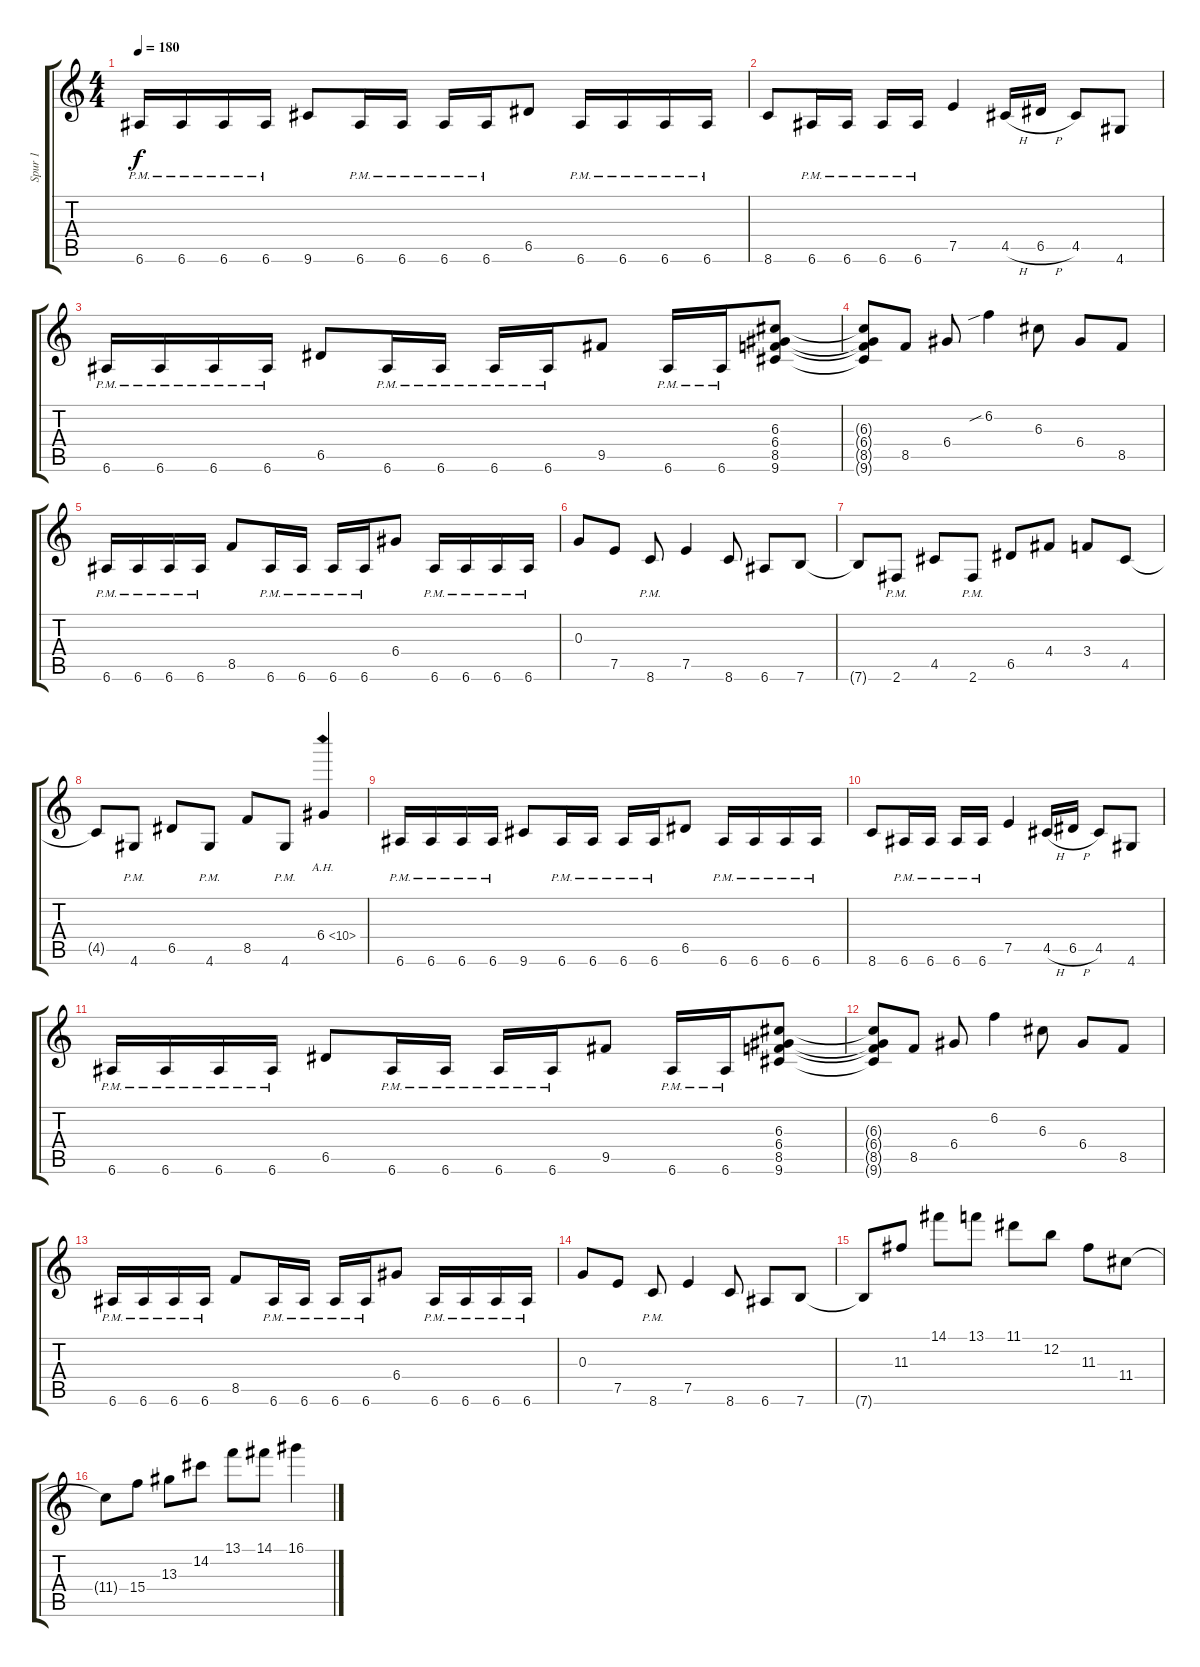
\track ("Spur 1" "Spur 1") {instrument overdrivenguitar}
\staff {score tabs}
\tuning (E4 B3 G3 D3 A2 E2) {hide}
\ts (4 4)
\tempo 180
\clef g2
\ks c
6.6{pm}.16{dy f} 6.6{pm}.16 6.6{pm}.16 6.6{pm}.16 9.6.8 6.6{pm}.16 6.6{pm}.16 6.6{pm}.16 6.6{pm}.16 6.5.8 6.6{pm}.16 6.6{pm}.16 6.6{pm}.16 6.6{pm}.16 |
8.6.8 6.6{pm}.16 6.6{pm}.16 6.6{pm}.16 6.6{pm}.16 7.5.4 4.5{h}.16 6.5{h}.16 4.5.8 4.6.8 |
6.6{pm}.16 6.6{pm}.16 6.6{pm}.16 6.6{pm}.16 6.5.8 6.6{pm}.16 6.6{pm}.16 6.6{pm}.16 6.6{pm}.16 9.5.8 6.6{pm}.16 6.6{pm}.16 (6.3 6.4 8.5 9.6).8 |
(6.3{t} 6.4{t} 8.5{t} 9.6{t}).8 8.5.8 6.4.8 6.2{sib}.4 6.3.8 6.4.8 8.5.8 |
6.6{pm}.16 6.6{pm}.16 6.6{pm}.16 6.6{pm}.16 8.5.8 6.6{pm}.16 6.6{pm}.16 6.6{pm}.16 6.6{pm}.16 6.4.8 6.6{pm}.16 6.6{pm}.16 6.6{pm}.16 6.6{pm}.16 |
0.3.8 7.5.8 8.6{pm}.8 7.5.4 8.6.8 6.6.8 7.6.8 |
7.6{t}.8 2.6{pm}.8 4.5.8 2.6{pm}.8 6.5.8 4.4.8 3.4.8 4.5.8 |
4.5{t}.8 4.6{pm}.8 6.5.8 4.6{pm}.8 8.5.8 4.6{pm}.8 6.4{ah 4}.4 |
6.6{pm}.16 6.6{pm}.16 6.6{pm}.16 6.6{pm}.16 9.6.8 6.6{pm}.16 6.6{pm}.16 6.6{pm}.16 6.6{pm}.16 6.5.8 6.6{pm}.16 6.6{pm}.16 6.6{pm}.16 6.6{pm}.16 |
8.6.8 6.6{pm}.16 6.6{pm}.16 6.6{pm}.16 6.6{pm}.16 7.5.4 4.5{h}.16 6.5{h}.16 4.5.8 4.6.8 |
6.6{pm}.16 6.6{pm}.16 6.6{pm}.16 6.6{pm}.16 6.5.8 6.6{pm}.16 6.6{pm}.16 6.6{pm}.16 6.6{pm}.16 9.5.8 6.6{pm}.16 6.6{pm}.16 (6.3 6.4 8.5 9.6).8 |
(6.3{t} 6.4{t} 8.5{t} 9.6{t}).8 8.5.8 6.4.8 6.2.4 6.3.8 6.4.8 8.5.8 |
6.6{pm}.16 6.6{pm}.16 6.6{pm}.16 6.6{pm}.16 8.5.8 6.6{pm}.16 6.6{pm}.16 6.6{pm}.16 6.6{pm}.16 6.4.8 6.6{pm}.16 6.6{pm}.16 6.6{pm}.16 6.6{pm}.16 |
0.3.8 7.5.8 8.6{pm}.8 7.5.4 8.6.8 6.6.8 7.6.8 |
7.6{t}.8 11.3.8 14.1.8 13.1.8 11.1.8 12.2.8 11.3.8 11.4.8 |
11.4{t}.8 15.4.8 13.3.8 14.2.8 13.1.8 14.1.8 16.1.4
